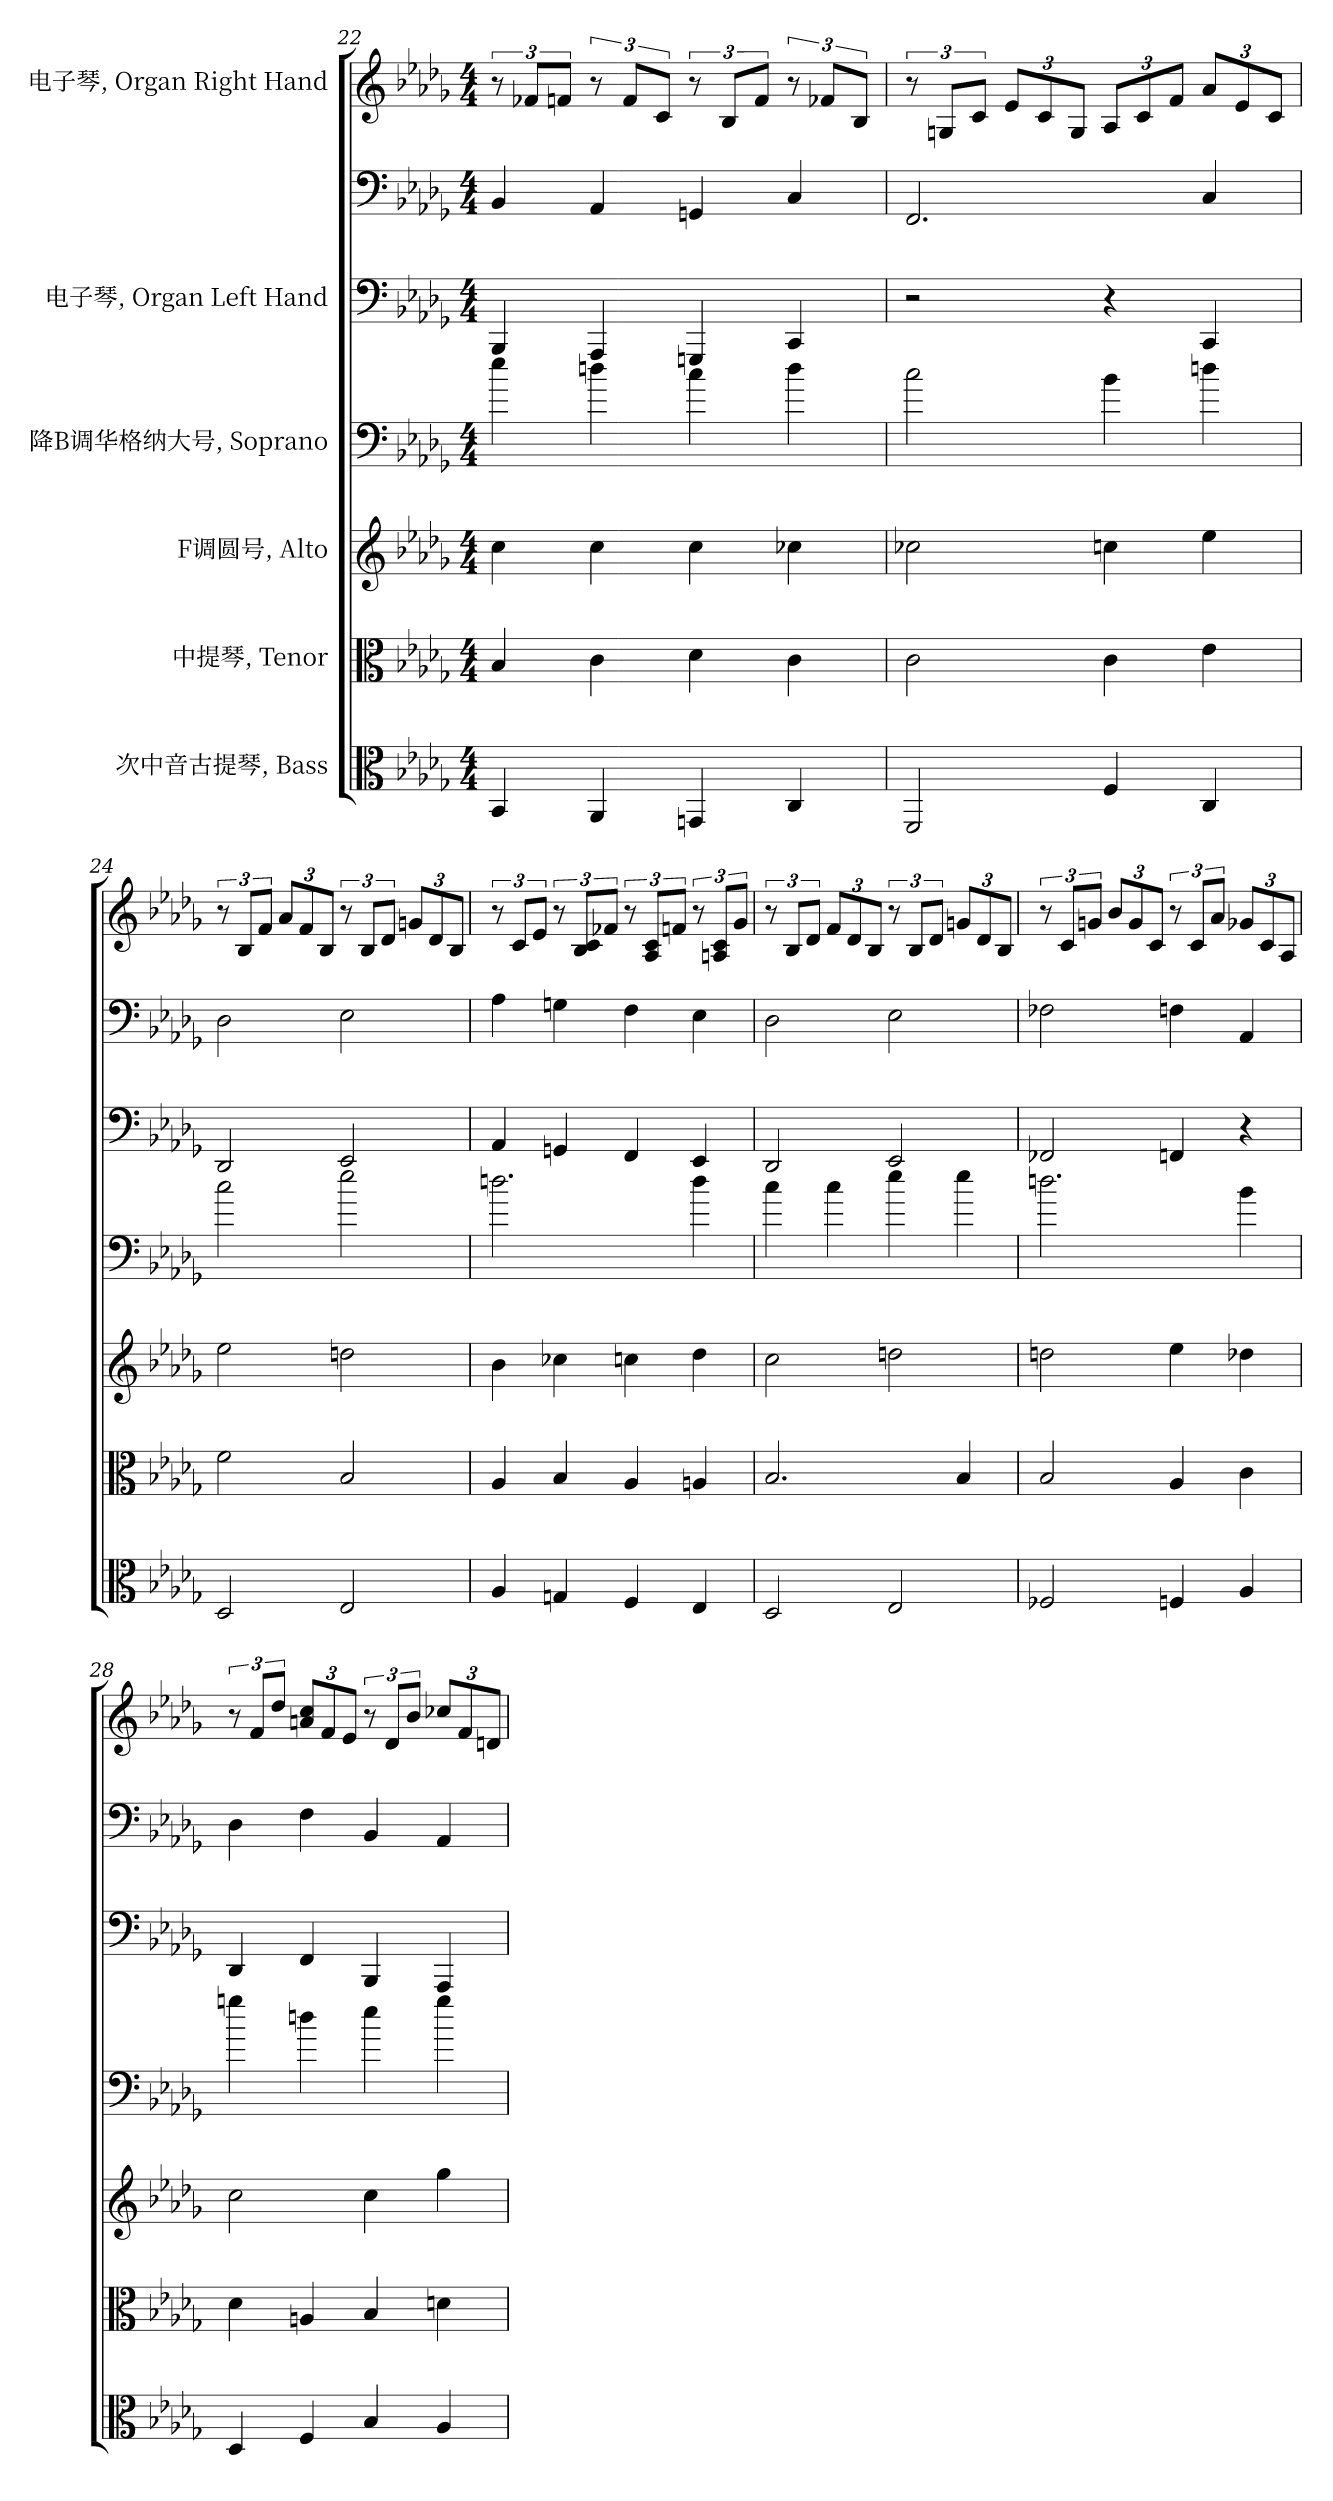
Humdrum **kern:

**kern	**kern	**kern	**kern	**kern	**kern	**kern
*part6	*part5	*part4	*part3	*part2	*part2	*part1
*staff7	*staff6	*staff5	*staff4	*staff3	*staff2	*staff1
*I"次中音古提琴, Bass	*I"中提琴, Tenor	*I"F调圆号, Alto	*I"降B调华格纳大号, Soprano	*I"电子琴, Organ Left Hand	*	*I"电子琴, Organ Right Hand
!!LO:PB:g=z
*clefC3	*clefC3	*clefG2	*clefF4	*clefF4	*clefF4	*clefG2
*	*	*ITrd4c7	*ITrd1c2	*	*	*
*k[b-e-a-d-g-]	*k[b-e-a-d-g-]	*k[b-e-a-d-g-c-]	*k[b-e-a-d-g-c-f-]	*k[b-e-a-d-g-]	*k[b-e-a-d-g-]	*k[b-e-a-d-g-]
*M4/4	*M4/4	*M4/4	*M4/4	*M4/4	*M4/4	*M4/4
=22	=22	=22	=22	=22	=22	=22
4BB-/	4B-/	4f\	4dd-\	4BBB-/	4BB-/	12r
.	.	.	.	.	.	12f-X/L
.	.	.	.	.	.	12fn/J
4AA-/	4c\	4f\	4ccn\	4AAA-/	4AA-/	12r
.	.	.	.	.	.	12f/L
.	.	.	.	.	.	12c/J
4GGn/	4d-\	4f\	4b-\	4GGGn/	4GGn/	12r
.	.	.	.	.	.	12B-/L
.	.	.	.	.	.	12f/J
4C/	4c\	4f-X\	4cc\	4CC/	4C/	12r
.	.	.	.	.	.	12f-X/L
.	.	.	.	.	.	12B-/J
=23	=23	=23	=23	=23	=23	=23
2FF/	2c\	2f-X\	2b-\	2r	2.FF/	12r
.	.	.	.	.	.	12Gn/L
.	.	.	.	.	.	12c/J
*	*	*	*	*	*	*Xbrackettup
.	.	.	.	.	.	12e-/L
.	.	.	.	.	.	12c/
.	.	.	.	.	.	12G/J
4F/	4c\	4fn\	4a-\	4r	.	12A-/L
.	.	.	.	.	.	12c/
.	.	.	.	.	.	12f/J
4C/	4e-\	4a-\	4ccn\	4CC/	4C/	12a-/L
.	.	.	.	.	.	12e-/
.	.	.	.	.	.	12c/J
!!LO:PB:g=z
=24	=24	=24	=24	=24	=24	=24
*	*	*	*	*	*	*brackettup
2D-/	2f\	2a-\	2b-\	2DD-/	2D-\	12r
.	.	.	.	.	.	12B-/L
.	.	.	.	.	.	12f/J
*	*	*	*	*	*	*Xbrackettup
.	.	.	.	.	.	12a-/L
.	.	.	.	.	.	12f/
.	.	.	.	.	.	12B-/J
*	*	*	*	*	*	*brackettup
2E-/	2B-/	2gn\	2dd-\	2EE-/	2E-\	12r
.	.	.	.	.	.	12B-/L
.	.	.	.	.	.	12d-/J
*	*	*	*	*	*	*Xbrackettup
.	.	.	.	.	.	12gn/L
.	.	.	.	.	.	12d-/
.	.	.	.	.	.	12B-/J
=25	=25	=25	=25	=25	=25	=25
*	*	*	*	*	*	*brackettup
4A-/	4A-/	4e-\	2.ccn\	4AA-/	4A-\	12r
.	.	.	.	.	.	12c/L
.	.	.	.	.	.	12e-/J
4Gn/	4B-/	4f-X\	.	4GGn/	4Gn\	12r
.	.	.	.	.	.	12B-/ 12c/L
.	.	.	.	.	.	12f-X/J
4F/	4A-/	4fn\	.	4FF/	4F\	12r
.	.	.	.	.	.	12A-/ 12c/L
.	.	.	.	.	.	12fn/J
4E-/	4An/	4g-\	4cc\	4EE-/	4E-\	12r
.	.	.	.	.	.	12An/ 12c/L
.	.	.	.	.	.	12g-/J
!!LO:PB:g=z
=26	=26	=26	=26	=26	=26	=26
2D-/	2.B-/	2f\	4b-\	2DD-/	2D-\	12r
.	.	.	.	.	.	12B-/L
.	.	.	.	.	.	12d-/J
*	*	*	*	*	*	*Xbrackettup
.	.	.	4b-\	.	.	12f/L
.	.	.	.	.	.	12d-/
.	.	.	.	.	.	12B-/J
*	*	*	*	*	*	*brackettup
2E-/	.	2gn\	4dd-\	2EE-/	2E-\	12r
.	.	.	.	.	.	12B-/L
.	.	.	.	.	.	12d-/J
*	*	*	*	*	*	*Xbrackettup
.	4B-/	.	4dd-\	.	.	12gn/L
.	.	.	.	.	.	12d-/
.	.	.	.	.	.	12B-/J
=27	=27	=27	=27	=27	=27	=27
*	*	*	*	*	*	*brackettup
2F-X/	2B-/	2gn\	2.ccn\	2FF-X/	2F-X\	12r
.	.	.	.	.	.	12c/L
.	.	.	.	.	.	12gn/J
*	*	*	*	*	*	*Xbrackettup
.	.	.	.	.	.	12b-/L
.	.	.	.	.	.	12g/
.	.	.	.	.	.	12c/J
*	*	*	*	*	*	*brackettup
4Fn/	4A-/	4a-\	.	4FFn/	4Fn\	12r
.	.	.	.	.	.	12c/L
.	.	.	.	.	.	12a-/J
*	*	*	*	*	*	*Xbrackettup
4A-/	4c\	4g-X\	4a-\	4r	4AA-/	12g-X/L
.	.	.	.	.	.	12c/
.	.	.	.	.	.	12A-/J
!!LO:PB:g=z
=28	=28	=28	=28	=28	=28	=28
*	*	*	*	*	*	*brackettup
4D-/	4d-\	2f\	4ffn\	4DD-/	4D-\	12r
.	.	.	.	.	.	12f/L
.	.	.	.	.	.	12dd-/J
*	*	*	*	*	*	*Xbrackettup
4F/	4An/	.	4ccn\	4FF/	4F\	12an/ 12cc/L
.	.	.	.	.	.	12f/
.	.	.	.	.	.	12e-/J
*	*	*	*	*	*	*brackettup
4B-/	4B-/	4f\	4dd-\	4BBB-/	4BB-/	12r
.	.	.	.	.	.	12d-/L
.	.	.	.	.	.	12b-/J
*	*	*	*	*	*	*Xbrackettup
4A-/	4dn\	4cc-\	4ff\	4AAA-/	4AA-/	12cc-X/L
.	.	.	.	.	.	12f/
.	.	.	.	.	.	12dn/J
=	=	=	=	=	=	=
*-	*-	*-	*-	*-	*-	*-
